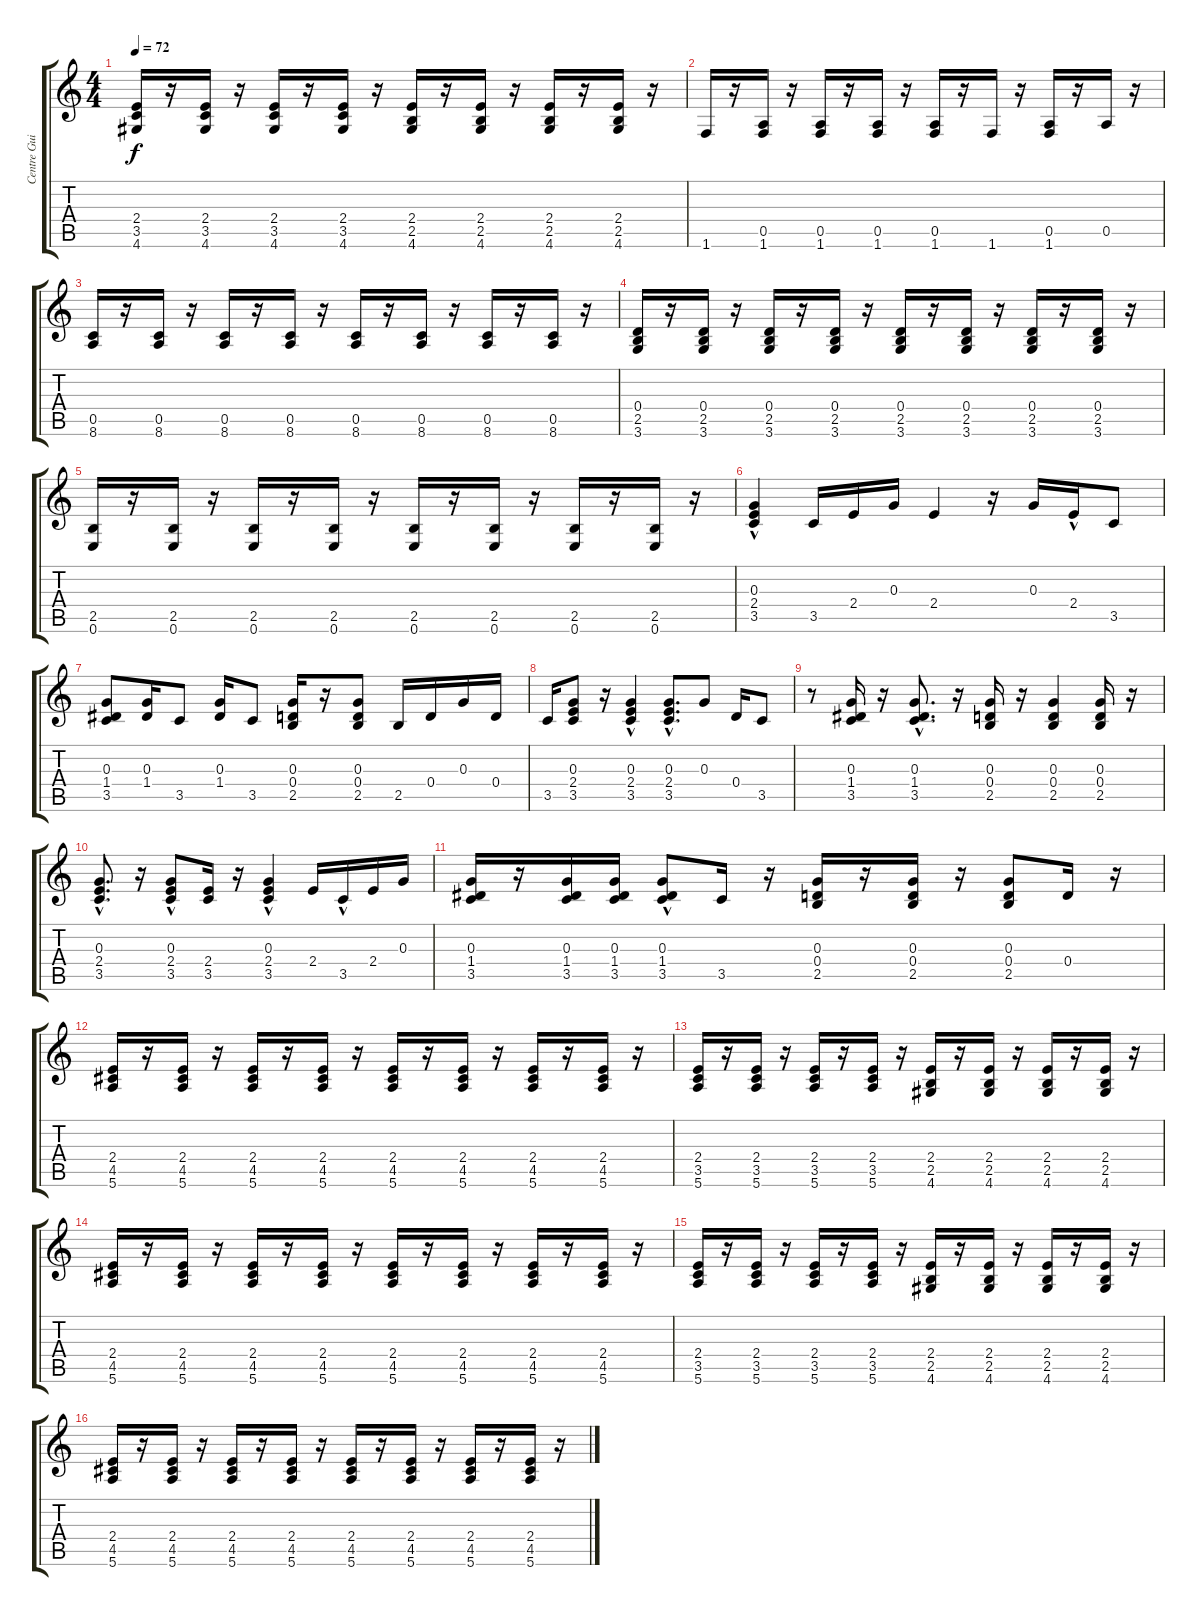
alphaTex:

\track ("Centre Guitar" "Centre Gui") {instrument acousticguitarsteel}
\staff {score tabs}
\tuning (E4 B3 G3 D3 A2 E2) {hide}
\ts (4 4)
\tempo 72
\clef g2
\ks c
(2.4 3.5 4.6).16{dy f} r.16 (2.4 3.5 4.6).16 r.16 (2.4 3.5 4.6).16 r.16 (2.4 3.5 4.6).16 r.16 (2.4 2.5 4.6).16 r.16 (2.4 2.5 4.6).16 r.16 (2.4 2.5 4.6).16 r.16 (2.4 2.5 4.6).16 r.16 |
1.6.16 r.16 (0.5 1.6).16 r.16 (0.5 1.6).16 r.16 (0.5 1.6).16 r.16 (0.5 1.6).16 r.16 1.6.16 r.16 (0.5 1.6).16 r.16 0.5.16 r.16 |
(0.5 8.6).16 r.16 (0.5 8.6).16 r.16 (0.5 8.6).16 r.16 (0.5 8.6).16 r.16 (0.5 8.6).16 r.16 (0.5 8.6).16 r.16 (0.5 8.6).16 r.16 (0.5 8.6).16 r.16 |
(0.4 2.5 3.6).16 r.16 (0.4 2.5 3.6).16 r.16 (0.4 2.5 3.6).16 r.16 (0.4 2.5 3.6).16 r.16 (0.4 2.5 3.6).16 r.16 (0.4 2.5 3.6).16 r.16 (0.4 2.5 3.6).16 r.16 (0.4 2.5 3.6).16 r.16 |
(2.5 0.6).16 r.16 (2.5 0.6).16 r.16 (2.5 0.6).16 r.16 (2.5 0.6).16 r.16 (2.5 0.6).16 r.16 (2.5 0.6).16 r.16 (2.5 0.6).16 r.16 (2.5 0.6).16 r.16 |
(0.3 2.4 3.5{hac}).4 3.5.16 2.4.16 0.3.16 2.4.4 r.16 0.3.16 2.4{hac}.16 3.5.8 |
(0.3 1.4 3.5).8 (0.3 1.4).16 3.5.8 (0.3 1.4).16 3.5.8 (0.3 0.4 2.5).16 r.16 (0.3 0.4 2.5).8 2.5.16 0.4.16 0.3.16 0.4.16 |
3.5.16 (0.3 2.4 3.5).8 r.16 (0.3{hac} 2.4{hac} 3.5).4 (0.3{hac} 2.4 3.5{hac}).8{d} 0.3.8 0.4.16 3.5.8 |
r.8 (0.3 1.4 3.5).16 r.16 (0.3{hac} 1.4{hac} 3.5{hac}).8{d} r.16 (0.3 0.4 2.5).16 r.16 (0.3 0.4 2.5).4 (0.3 0.4 2.5).16 r.16 |
(0.3{hac} 2.4{hac} 3.5{hac}).8{d} r.16 (0.3{hac} 2.4 3.5).8 (2.4 3.5).16 r.16 (0.3 2.4{hac} 3.5{hac}).4 2.4.16 3.5{hac}.16 2.4.16 0.3.16 |
(0.3 1.4 3.5).16 r.16 (0.3 1.4 3.5).16 (0.3 1.4 3.5).16 (0.3{hac} 1.4 3.5).8 3.5.16 r.16 (0.3 0.4 2.5).16 r.16 (0.3 0.4 2.5).16 r.16 (0.3 0.4 2.5).8 0.4.16 r.16 |
(2.4 4.5 5.6).16 r.16 (2.4 4.5 5.6).16 r.16 (2.4 4.5 5.6).16 r.16 (2.4 4.5 5.6).16 r.16 (2.4 4.5 5.6).16 r.16 (2.4 4.5 5.6).16 r.16 (2.4 4.5 5.6).16 r.16 (2.4 4.5 5.6).16 r.16 |
(2.4 3.5 5.6).16 r.16 (2.4 3.5 5.6).16 r.16 (2.4 3.5 5.6).16 r.16 (2.4 3.5 5.6).16 r.16 (2.4 2.5 4.6).16 r.16 (2.4 2.5 4.6).16 r.16 (2.4 2.5 4.6).16 r.16 (2.4 2.5 4.6).16 r.16 |
(2.4 4.5 5.6).16 r.16 (2.4 4.5 5.6).16 r.16 (2.4 4.5 5.6).16 r.16 (2.4 4.5 5.6).16 r.16 (2.4 4.5 5.6).16 r.16 (2.4 4.5 5.6).16 r.16 (2.4 4.5 5.6).16 r.16 (2.4 4.5 5.6).16 r.16 |
(2.4 3.5 5.6).16 r.16 (2.4 3.5 5.6).16 r.16 (2.4 3.5 5.6).16 r.16 (2.4 3.5 5.6).16 r.16 (2.4 2.5 4.6).16 r.16 (2.4 2.5 4.6).16 r.16 (2.4 2.5 4.6).16 r.16 (2.4 2.5 4.6).16 r.16 |
(2.4 4.5 5.6).16 r.16 (2.4 4.5 5.6).16 r.16 (2.4 4.5 5.6).16 r.16 (2.4 4.5 5.6).16 r.16 (2.4 4.5 5.6).16 r.16 (2.4 4.5 5.6).16 r.16 (2.4 4.5 5.6).16 r.16 (2.4 4.5 5.6).16 r.16
